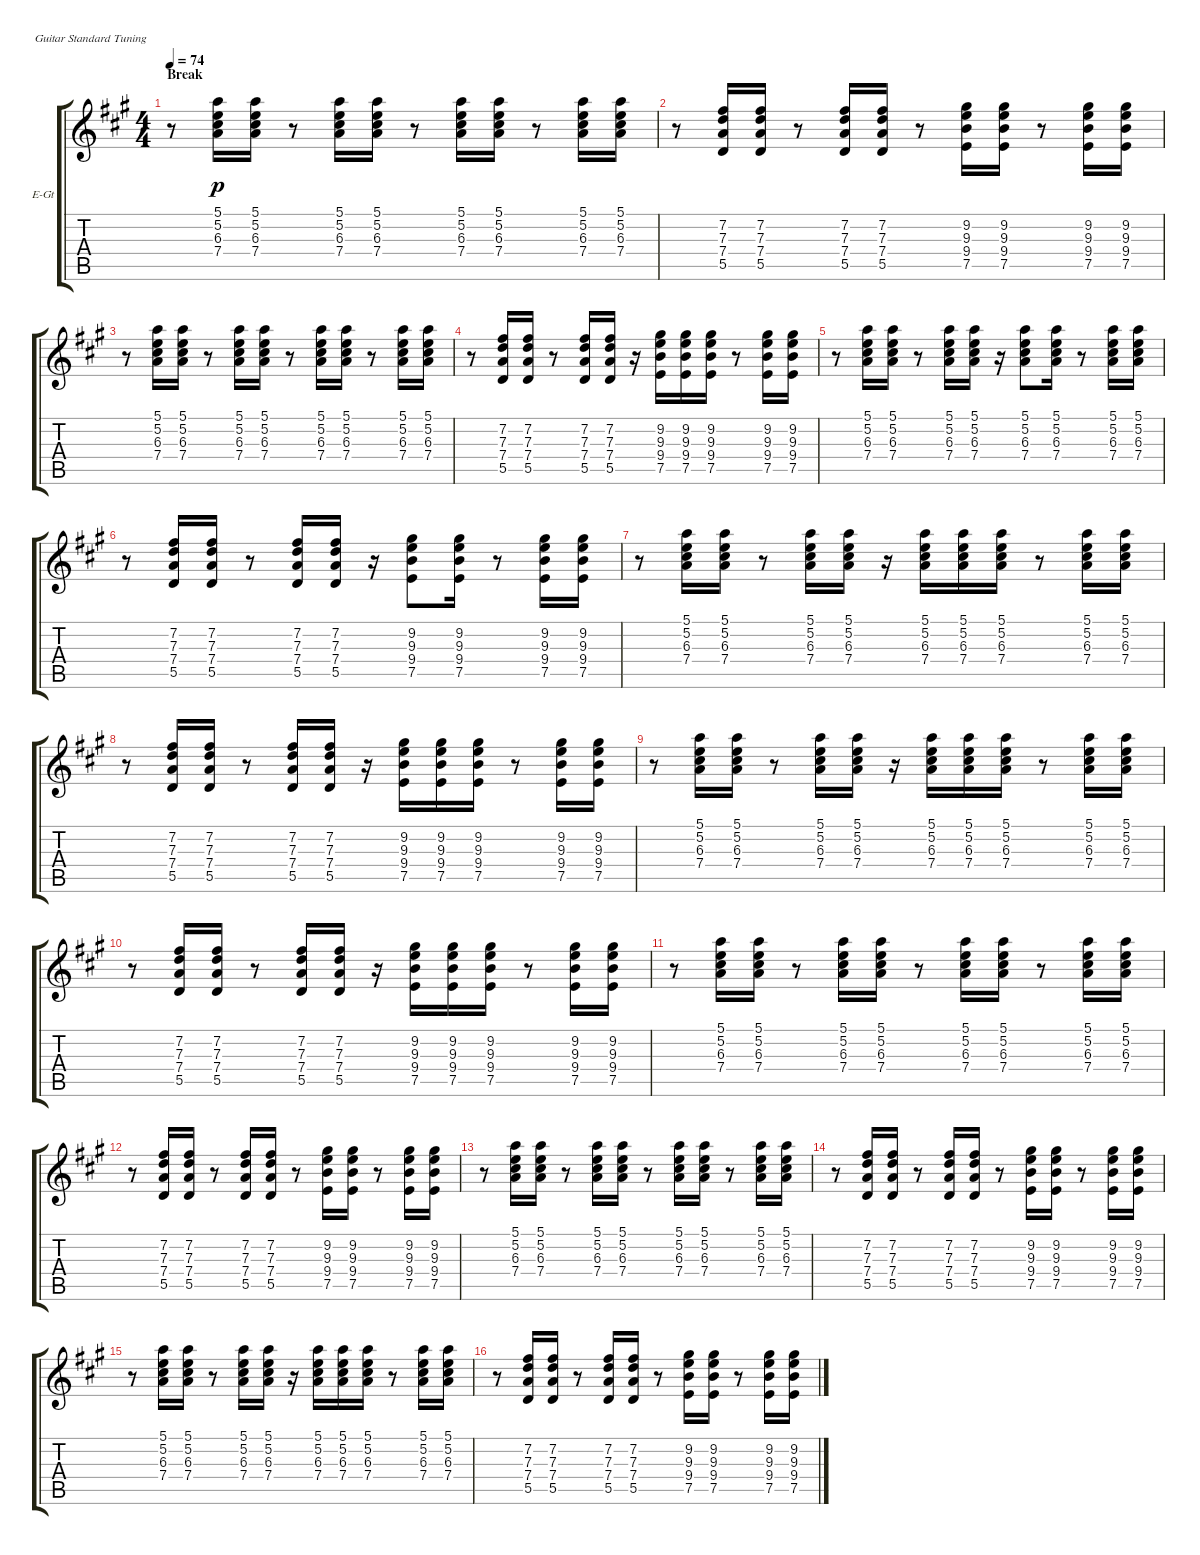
\bracketExtendMode groupsimilarinstruments
\firstSystemTrackNameOrientation horizontal
\otherSystemsTrackNameOrientation horizontal
\track ("Guitar 1" "E-Gt") {instrument electricguitarclean}
\staff {score tabs}
\tuning (E4 B3 G3 D3 A2 E2)
\ts (4 4)
\section ("" "Break")
\tempo 74
\clef g2
\ks a
r.8{dy p} (5.1 5.2 6.3 7.4).16 (5.1 5.2 6.3 7.4).16 r.8 (5.1 5.2 6.3 7.4).16 (5.1 5.2 6.3 7.4).16 r.8 (5.1 5.2 6.3 7.4).16 (5.1 5.2 6.3 7.4).16 r.8 (5.1 5.2 6.3 7.4).16 (5.1 5.2 6.3 7.4).16 |
r.8 (7.2 7.3 7.4 5.5).16 (7.2 7.3 7.4 5.5).16 r.8 (7.2 7.3 7.4 5.5).16 (7.2 7.3 7.4 5.5).16 r.8 (9.2 9.3 9.4 7.5).16 (9.2 9.3 9.4 7.5).16 r.8 (9.2 9.3 9.4 7.5).16 (9.2 9.3 9.4 7.5).16 |
r.8 (5.1 5.2 6.3 7.4).16 (5.1 5.2 6.3 7.4).16 r.8 (5.1 5.2 6.3 7.4).16 (5.1 5.2 6.3 7.4).16 r.8 (5.1 5.2 6.3 7.4).16 (5.1 5.2 6.3 7.4).16 r.8 (5.1 5.2 6.3 7.4).16 (5.1 5.2 6.3 7.4).16 |
r.8 (7.2 7.3 7.4 5.5).16 (7.2 7.3 7.4 5.5).16 r.8 (7.2 7.3 7.4 5.5).16 (7.2 7.3 7.4 5.5).16 r.16 (9.2 9.3 9.4 7.5).16 (9.2 9.3 9.4 7.5).16 (9.2 9.3 9.4 7.5).16 r.8 (9.2 9.3 9.4 7.5).16 (9.2 9.3 9.4 7.5).16 |
r.8 (5.1 5.2 6.3 7.4).16 (5.1 5.2 6.3 7.4).16 r.8 (5.1 5.2 6.3 7.4).16 (5.1 5.2 6.3 7.4).16 r.16 (5.1 5.2 6.3 7.4).8 (5.1 5.2 6.3 7.4).16 r.8 (5.1 5.2 6.3 7.4).16 (5.1 5.2 6.3 7.4).16 |
r.8 (7.2 7.3 7.4 5.5).16 (7.2 7.3 7.4 5.5).16 r.8 (7.2 7.3 7.4 5.5).16 (7.2 7.3 7.4 5.5).16 r.16 (9.2 9.3 9.4 7.5).8 (9.2 9.3 9.4 7.5).16 r.8 (9.2 9.3 9.4 7.5).16 (9.2 9.3 9.4 7.5).16 |
r.8 (5.1 5.2 6.3 7.4).16 (5.1 5.2 6.3 7.4).16 r.8 (5.1 5.2 6.3 7.4).16 (5.1 5.2 6.3 7.4).16 r.16 (5.1 5.2 6.3 7.4).16 (5.1 5.2 6.3 7.4).16 (5.1 5.2 6.3 7.4).16 r.8 (5.1 5.2 6.3 7.4).16 (5.1 5.2 6.3 7.4).16 |
r.8 (7.2 7.3 7.4 5.5).16 (7.2 7.3 7.4 5.5).16 r.8 (7.2 7.3 7.4 5.5).16 (7.2 7.3 7.4 5.5).16 r.16 (9.2 9.3 9.4 7.5).16 (9.2 9.3 9.4 7.5).16 (9.2 9.3 9.4 7.5).16 r.8 (9.2 9.3 9.4 7.5).16 (9.2 9.3 9.4 7.5).16 |
r.8 (5.1 5.2 6.3 7.4).16 (5.1 5.2 6.3 7.4).16 r.8 (5.1 5.2 6.3 7.4).16 (5.1 5.2 6.3 7.4).16 r.16 (5.1 5.2 6.3 7.4).16 (5.1 5.2 6.3 7.4).16 (5.1 5.2 6.3 7.4).16 r.8 (5.1 5.2 6.3 7.4).16 (5.1 5.2 6.3 7.4).16 |
r.8 (7.2 7.3 7.4 5.5).16 (7.2 7.3 7.4 5.5).16 r.8 (7.2 7.3 7.4 5.5).16 (7.2 7.3 7.4 5.5).16 r.16 (9.2 9.3 9.4 7.5).16 (9.2 9.3 9.4 7.5).16 (9.2 9.3 9.4 7.5).16 r.8 (9.2 9.3 9.4 7.5).16 (9.2 9.3 9.4 7.5).16 |
r.8 (5.1 5.2 6.3 7.4).16 (5.1 5.2 6.3 7.4).16 r.8 (5.1 5.2 6.3 7.4).16 (5.1 5.2 6.3 7.4).16 r.8 (5.1 5.2 6.3 7.4).16 (5.1 5.2 6.3 7.4).16 r.8 (5.1 5.2 6.3 7.4).16 (5.1 5.2 6.3 7.4).16 |
r.8 (7.2 7.3 7.4 5.5).16 (7.2 7.3 7.4 5.5).16 r.8 (7.2 7.3 7.4 5.5).16 (7.2 7.3 7.4 5.5).16 r.8 (9.2 9.3 9.4 7.5).16 (9.2 9.3 9.4 7.5).16 r.8 (9.2 9.3 9.4 7.5).16 (9.2 9.3 9.4 7.5).16 |
r.8 (5.1 5.2 6.3 7.4).16 (5.1 5.2 6.3 7.4).16 r.8 (5.1 5.2 6.3 7.4).16 (5.1 5.2 6.3 7.4).16 r.8 (5.1 5.2 6.3 7.4).16 (5.1 5.2 6.3 7.4).16 r.8 (5.1 5.2 6.3 7.4).16 (5.1 5.2 6.3 7.4).16 |
r.8 (7.2 7.3 7.4 5.5).16 (7.2 7.3 7.4 5.5).16 r.8 (7.2 7.3 7.4 5.5).16 (7.2 7.3 7.4 5.5).16 r.8 (9.2 9.3 9.4 7.5).16 (9.2 9.3 9.4 7.5).16 r.8 (9.2 9.3 9.4 7.5).16 (9.2 9.3 9.4 7.5).16 |
r.8 (5.1 5.2 6.3 7.4).16 (5.1 5.2 6.3 7.4).16 r.8 (5.1 5.2 6.3 7.4).16 (5.1 5.2 6.3 7.4).16 r.16 (5.1 5.2 6.3 7.4).16 (5.1 5.2 6.3 7.4).16 (5.1 5.2 6.3 7.4).16 r.8 (5.1 5.2 6.3 7.4).16 (5.1 5.2 6.3 7.4).16 |
r.8 (7.2 7.3 7.4 5.5).16 (7.2 7.3 7.4 5.5).16 r.8 (7.2 7.3 7.4 5.5).16 (7.2 7.3 7.4 5.5).16 r.8 (9.2 9.3 9.4 7.5).16 (9.2 9.3 9.4 7.5).16 r.8 (9.2 9.3 9.4 7.5).16 (9.2 9.3 9.4 7.5).16
